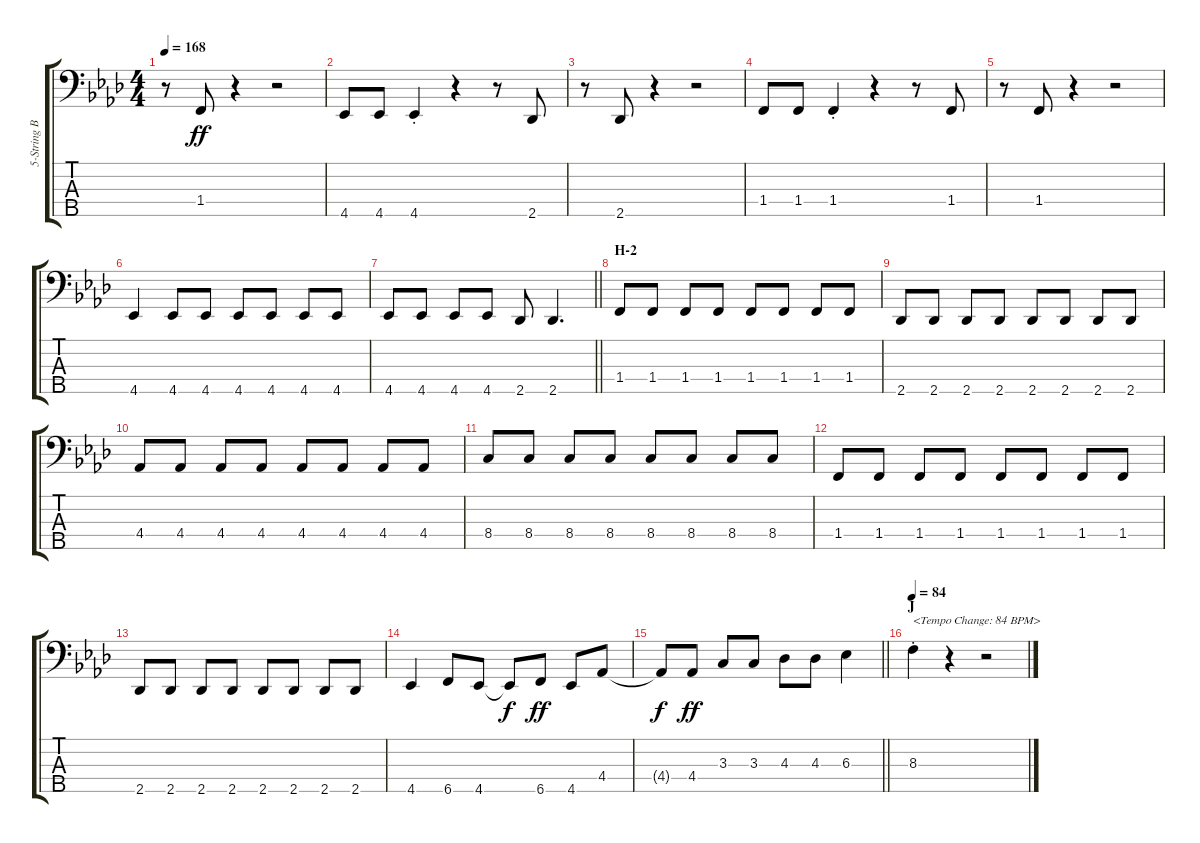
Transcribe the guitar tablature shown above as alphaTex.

\track ("5-String Bass" "5-String B") {instrument electricbasspick}
\staff {score tabs}
\tuning (G2 D2 A1 E1 B0) {hide}
\ts (4 4)
\tempo 168
\clef f4
\ks ab
r.8{dy ff} 1.4.8 r.4 r.2 |
4.5.8 4.5.8 4.5{st}.4 r.4 r.8 2.5.8 |
r.8 2.5.8 r.4 r.2 |
1.4.8 1.4.8 1.4{st}.4 r.4 r.8 1.4.8 |
r.8 1.4.8 r.4 r.2 |
4.5.4 4.5.8 4.5.8 4.5.8 4.5.8 4.5.8 4.5.8 |
\barLineRight lightlight
4.5.8 4.5.8 4.5.8 4.5.8 2.5.8 2.5.4{d} |
\section ("" "H-2")
1.4.8 1.4.8 1.4.8 1.4.8 1.4.8 1.4.8 1.4.8 1.4.8 |
2.5.8 2.5.8 2.5.8 2.5.8 2.5.8 2.5.8 2.5.8 2.5.8 |
4.4.8 4.4.8 4.4.8 4.4.8 4.4.8 4.4.8 4.4.8 4.4.8 |
8.4.8 8.4.8 8.4.8 8.4.8 8.4.8 8.4.8 8.4.8 8.4.8 |
1.4.8 1.4.8 1.4.8 1.4.8 1.4.8 1.4.8 1.4.8 1.4.8 |
2.5.8 2.5.8 2.5.8 2.5.8 2.5.8 2.5.8 2.5.8 2.5.8 |
4.5.4 6.5.8 4.5.8 4.5{t}.8{dy f} 6.5.8{dy ff} 4.5.8 4.4.8 |
\barLineRight lightlight
4.4{t}.8{dy f} 4.4.8{dy ff} 3.3.8 3.3.8 4.3.8 4.3.8 6.3.4 |
\section ("" "J")
\tempo 84
8.3{st}.4{txt "<Tempo Change: 84 BPM>"} r.4 r.2
